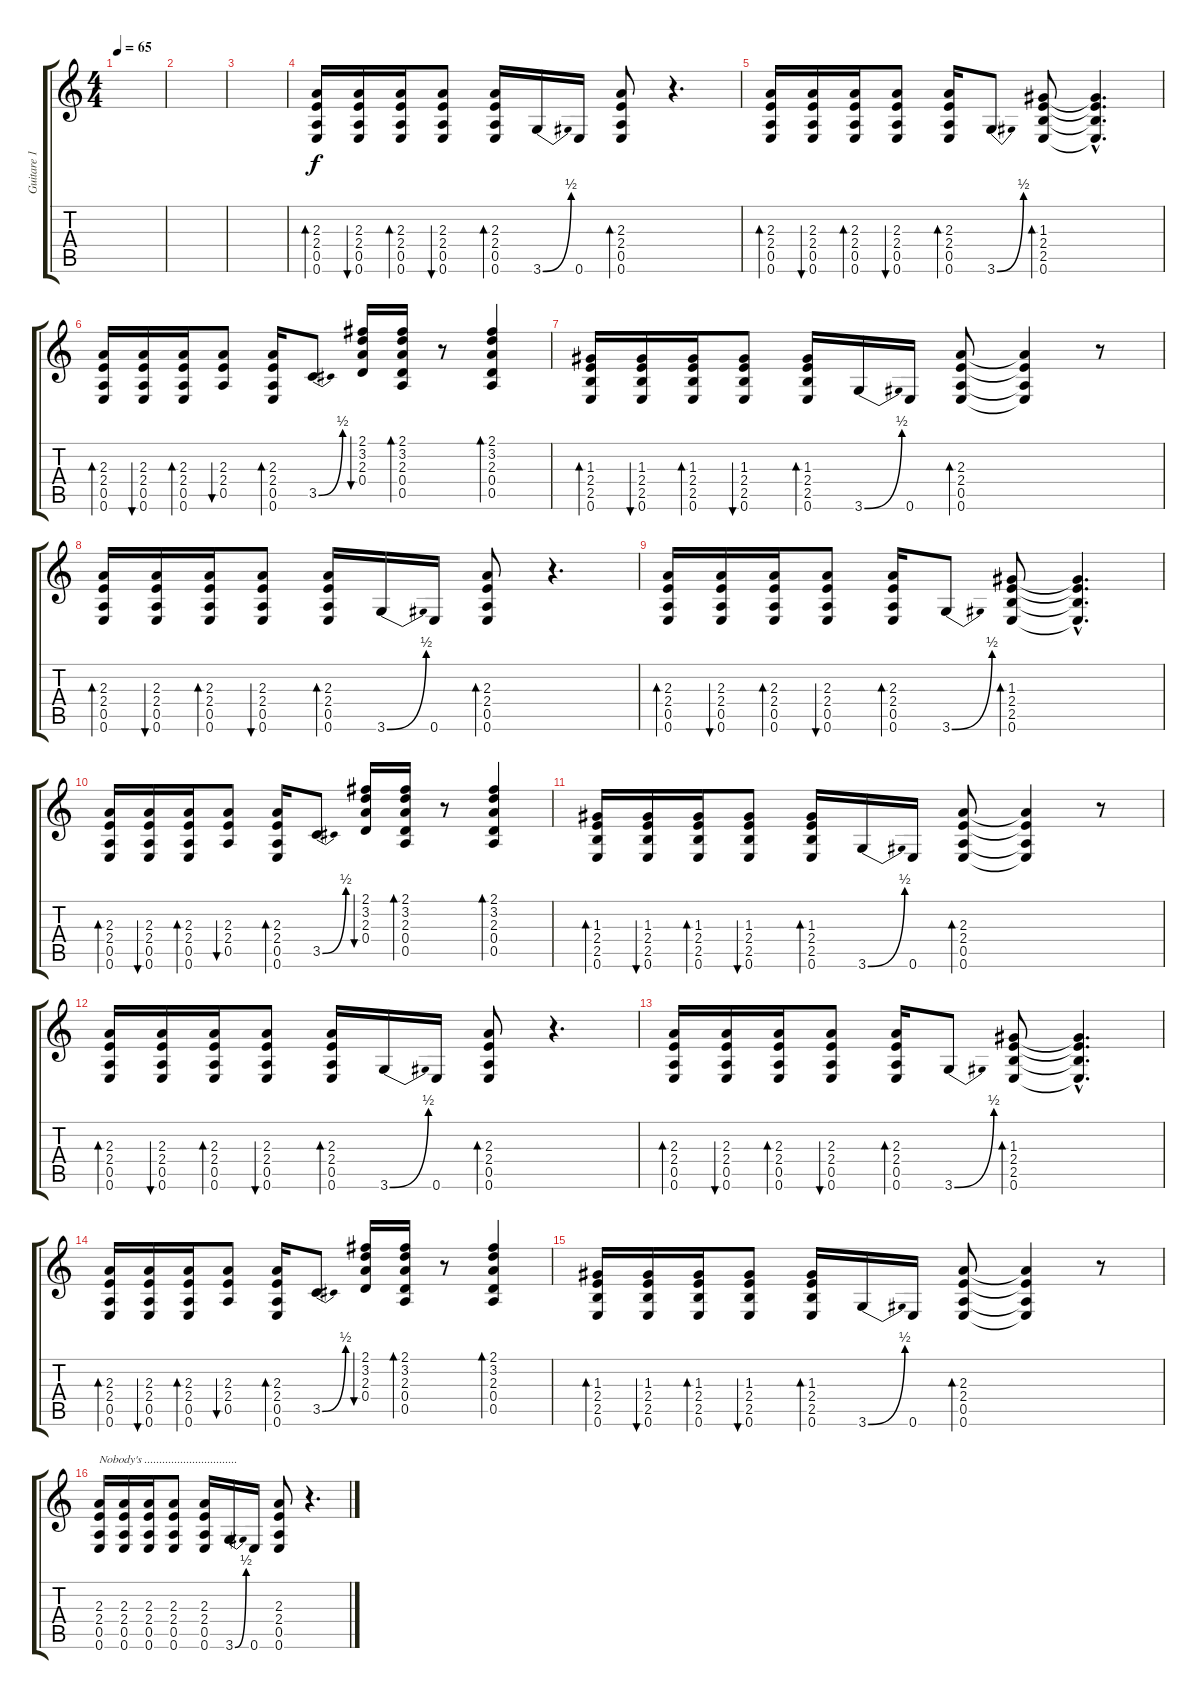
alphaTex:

\track ("Guitare 1" "Guitare 1") {instrument acousticguitarsteel}
\staff {score tabs}
\tuning (E4 B3 G3 D3 A2 E2) {hide}
\ts (4 4)
\tempo 65
\clef g2
\ks c
|
|
|
(2.3 2.4 0.5 0.6).16{bd 60} (2.3 2.4 0.5 0.6).16{bu 60} (2.3 2.4 0.5 0.6).16{bd 60} (2.3 2.4 0.5 0.6).8{bu 60} (2.3 2.4 0.5 0.6).16{bd 60} 3.6{be (bend 0 0 60 2)}.16 0.6.16 (2.3 2.4 0.5 0.6).8{bd 60} r.4{d} |
(2.3 2.4 0.5 0.6).16{bd 60} (2.3 2.4 0.5 0.6).16{bu 60} (2.3 2.4 0.5 0.6).16{bd 60} (2.3 2.4 0.5 0.6).8{bu 60} (2.3 2.4 0.5 0.6).16{bd 60} 3.6{be (bend 0 0 60 2)}.8 (1.3 2.4 2.5 0.6).8{bd 60} (1.3{hac t} 2.4{hac t} 2.5{hac t} 0.6{hac t}).4{d} |
(2.3 2.4 0.5 0.6).16{bd 60} (2.3 2.4 0.5 0.6).16{bu 60} (2.3 2.4 0.5 0.6).16{bd 60} (2.3 2.4 0.5).8{bu 60} (2.3 2.4 0.5 0.6).16{bd 60} 3.5{be (bend 0 0 60 2)}.8 (2.1 3.2 2.3 0.4).16{bu 60} (2.1 3.2 2.3 0.4 0.5).16{bd 60} r.8 (2.1 3.2 2.3 0.4 0.5).4{bd 60} |
(1.3 2.4 2.5 0.6).16{bd 60} (1.3 2.4 2.5 0.6).16{bu 60} (1.3 2.4 2.5 0.6).16{bd 60} (1.3 2.4 2.5 0.6).8{bu 60} (1.3 2.4 2.5 0.6).16{bd 60} 3.6{be (bend 0 0 60 2)}.16 0.6.16 (2.3 2.4 0.5 0.6).8{bd 60} (2.3{t} 2.4{t} 0.5{t} 0.6{t}).4 r.8 |
(2.3 2.4 0.5 0.6).16{bd 60} (2.3 2.4 0.5 0.6).16{bu 60} (2.3 2.4 0.5 0.6).16{bd 60} (2.3 2.4 0.5 0.6).8{bu 60} (2.3 2.4 0.5 0.6).16{bd 60} 3.6{be (bend 0 0 60 2)}.16 0.6.16 (2.3 2.4 0.5 0.6).8{bd 60} r.4{d} |
(2.3 2.4 0.5 0.6).16{bd 60} (2.3 2.4 0.5 0.6).16{bu 60} (2.3 2.4 0.5 0.6).16{bd 60} (2.3 2.4 0.5 0.6).8{bu 60} (2.3 2.4 0.5 0.6).16{bd 60} 3.6{be (bend 0 0 60 2)}.8 (1.3 2.4 2.5 0.6).8{bd 60} (1.3{hac t} 2.4{hac t} 2.5{hac t} 0.6{hac t}).4{d} |
(2.3 2.4 0.5 0.6).16{bd 60} (2.3 2.4 0.5 0.6).16{bu 60} (2.3 2.4 0.5 0.6).16{bd 60} (2.3 2.4 0.5).8{bu 60} (2.3 2.4 0.5 0.6).16{bd 60} 3.5{be (bend 0 0 60 2)}.8 (2.1 3.2 2.3 0.4).16{bu 60} (2.1 3.2 2.3 0.4 0.5).16{bd 60} r.8 (2.1 3.2 2.3 0.4 0.5).4{bd 60} |
(1.3 2.4 2.5 0.6).16{bd 60} (1.3 2.4 2.5 0.6).16{bu 60} (1.3 2.4 2.5 0.6).16{bd 60} (1.3 2.4 2.5 0.6).8{bu 60} (1.3 2.4 2.5 0.6).16{bd 60} 3.6{be (bend 0 0 60 2)}.16 0.6.16 (2.3 2.4 0.5 0.6).8{bd 60} (2.3{t} 2.4{t} 0.5{t} 0.6{t}).4 r.8 |
(2.3 2.4 0.5 0.6).16{bd 60} (2.3 2.4 0.5 0.6).16{bu 60} (2.3 2.4 0.5 0.6).16{bd 60} (2.3 2.4 0.5 0.6).8{bu 60} (2.3 2.4 0.5 0.6).16{bd 60} 3.6{be (bend 0 0 60 2)}.16 0.6.16 (2.3 2.4 0.5 0.6).8{bd 60} r.4{d} |
(2.3 2.4 0.5 0.6).16{bd 60} (2.3 2.4 0.5 0.6).16{bu 60} (2.3 2.4 0.5 0.6).16{bd 60} (2.3 2.4 0.5 0.6).8{bu 60} (2.3 2.4 0.5 0.6).16{bd 60} 3.6{be (bend 0 0 60 2)}.8 (1.3 2.4 2.5 0.6).8{bd 60} (1.3{hac t} 2.4{hac t} 2.5{hac t} 0.6{hac t}).4{d} |
(2.3 2.4 0.5 0.6).16{bd 60} (2.3 2.4 0.5 0.6).16{bu 60} (2.3 2.4 0.5 0.6).16{bd 60} (2.3 2.4 0.5).8{bu 60} (2.3 2.4 0.5 0.6).16{bd 60} 3.5{be (bend 0 0 60 2)}.8 (2.1 3.2 2.3 0.4).16{bu 60} (2.1 3.2 2.3 0.4 0.5).16{bd 60} r.8 (2.1 3.2 2.3 0.4 0.5).4{bd 60} |
(1.3 2.4 2.5 0.6).16{bd 60} (1.3 2.4 2.5 0.6).16{bu 60} (1.3 2.4 2.5 0.6).16{bd 60} (1.3 2.4 2.5 0.6).8{bu 60} (1.3 2.4 2.5 0.6).16{bd 60} 3.6{be (bend 0 0 60 2)}.16 0.6.16 (2.3 2.4 0.5 0.6).8{bd 60} (2.3{t} 2.4{t} 0.5{t} 0.6{t}).4 r.8 |
(2.3 2.4 0.5 0.6).16{txt "Nobody's ..............................."} (2.3 2.4 0.5 0.6).16 (2.3 2.4 0.5 0.6).16 (2.3 2.4 0.5 0.6).8 (2.3 2.4 0.5 0.6).16 3.6{be (bend 0 0 60 2)}.16 0.6.16 (2.3 2.4 0.5 0.6).8 r.4{d}
